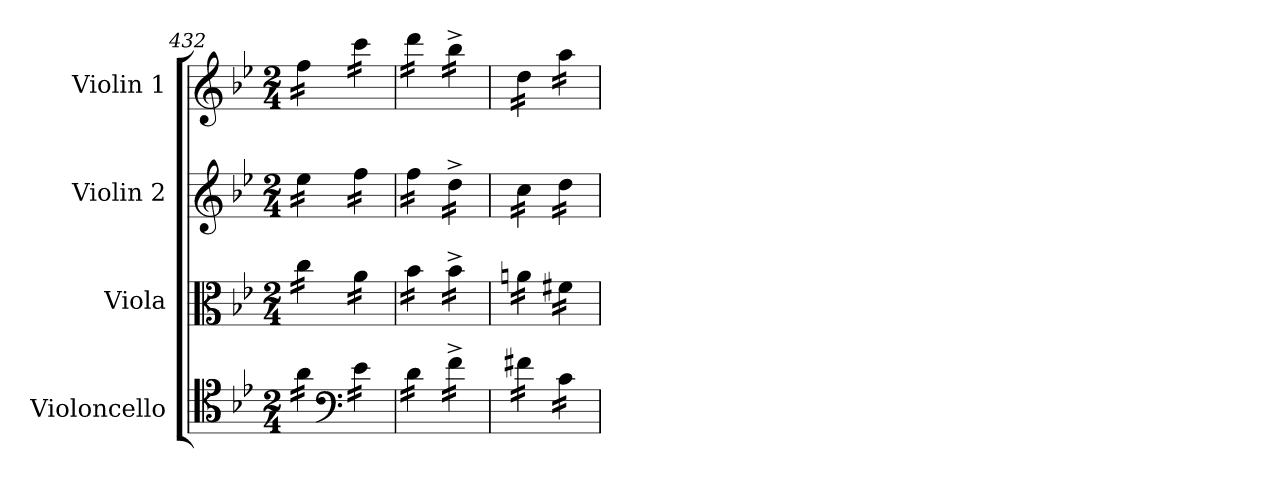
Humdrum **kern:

**kern	**kern	**kern	**kern
*part4	*part3	*part2	*part1
*staff4	*staff3	*staff2	*staff1
*I"Violoncello	*I"Viola	*I"Violin 2	*I"Violin 1
*I'Vc	*I'Vla	*I'Vln	*I'Vln
*clefC4	*clefC3	*clefG2	*clefG2
*k[b-e-]	*k[b-e-]	*k[b-e-]	*k[b-e-]
*M2/4	*M2/4	*M2/4	*M2/4
=432	=432	=432	=432
*tremolo	*	*	*
*	*tremolo	*	*
*	*	*tremolo	*
*	*	*	*tremolo
16a\LL	16cc\LL	16ee-\LL	16ff\LL
16a\	16cc\	16ee-\	16ff\
16a\	16cc\	16ee-\	16ff\
16a\JJ	16cc\JJ	16ee-\JJ	16ff\JJ
*clefF4	*	*	*
16e-\LL	16a\LL	16ff\LL	16ccc\LL
16e-\	16a\	16ff\	16ccc\
16e-\	16a\	16ff\	16ccc\
16e-\JJ	16a\JJ	16ff\JJ	16ccc\JJ
=433	=433	=433	=433
16d\LL	16b-\LL	16ff\LL	16ddd\LL
16d\	16b-\	16ff\	16ddd\
16d\	16b-\	16ff\	16ddd\
16d\JJ	16b-\JJ	16ff\JJ	16ddd\JJ
16f^\LL	16b-^\LL	16dd^\LL	16bb-^\LL
16f^\	16b-^\	16dd^\	16bb-^\
16f^\	16b-^\	16dd^\	16bb-^\
16f^\JJ	16b-^\JJ	16dd^\JJ	16bb-^\JJ
=434	=434	=434	=434
16f#X\LL	16an\LL	16cc\LL	16dd\LL
16f#X\	16an\	16cc\	16dd\
16f#X\	16an\	16cc\	16dd\
16f#X\JJ	16an\JJ	16cc\JJ	16dd\JJ
16c\LL	16f#X\LL	16dd\LL	16aa\LL
16c\	16f#X\	16dd\	16aa\
16c\	16f#X\	16dd\	16aa\
16c\JJ	16f#X\JJ	16dd\JJ	16aa\JJ
*	*	*	*Xtremolo
*	*	*Xtremolo	*
*	*Xtremolo	*	*
*Xtremolo	*	*	*
=	=	=	=
*-	*-	*-	*-
